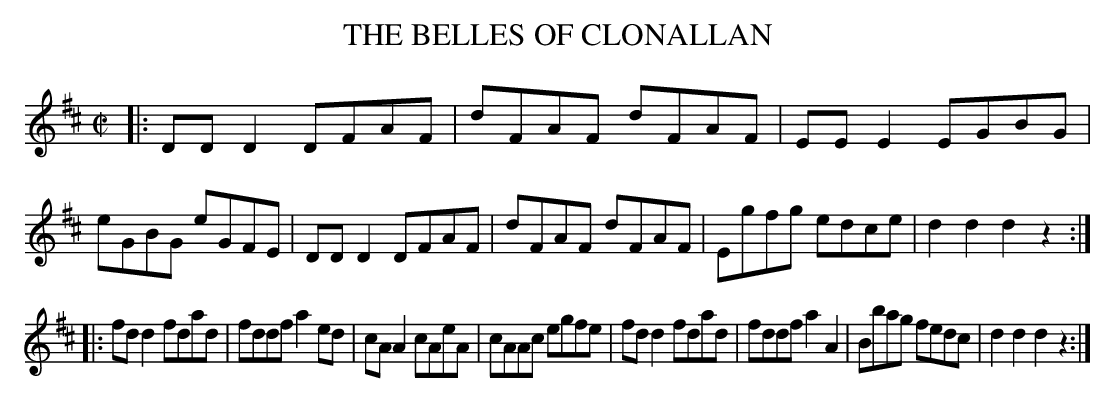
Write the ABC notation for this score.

X:1
T: THE BELLES OF CLONALLAN
M: C|
L: 1/8
K: D
|:\
DDD2 DFAF | dFAF dFAF | EEE2 EGBG | eGBG eGFE |\
DDD2 DFAF | dFAF dFAF | Egfg edce | d2d2 d2z2 :|
|:\
fdd2 fdad | fddf a2ed | cAA2 cAeA | cAAc egfe |\
fdd2 fdad | fddf a2A2 | Bbag fedc | d2d2 d2z2 :|
